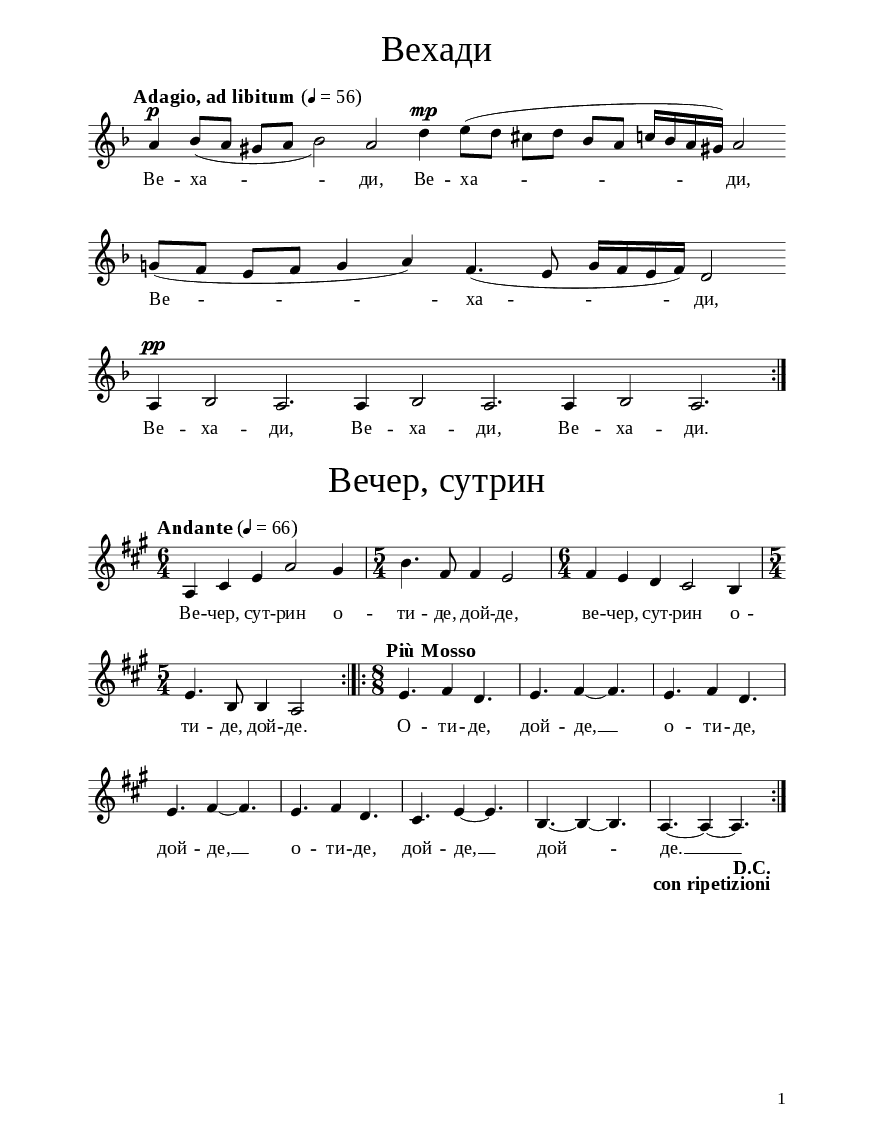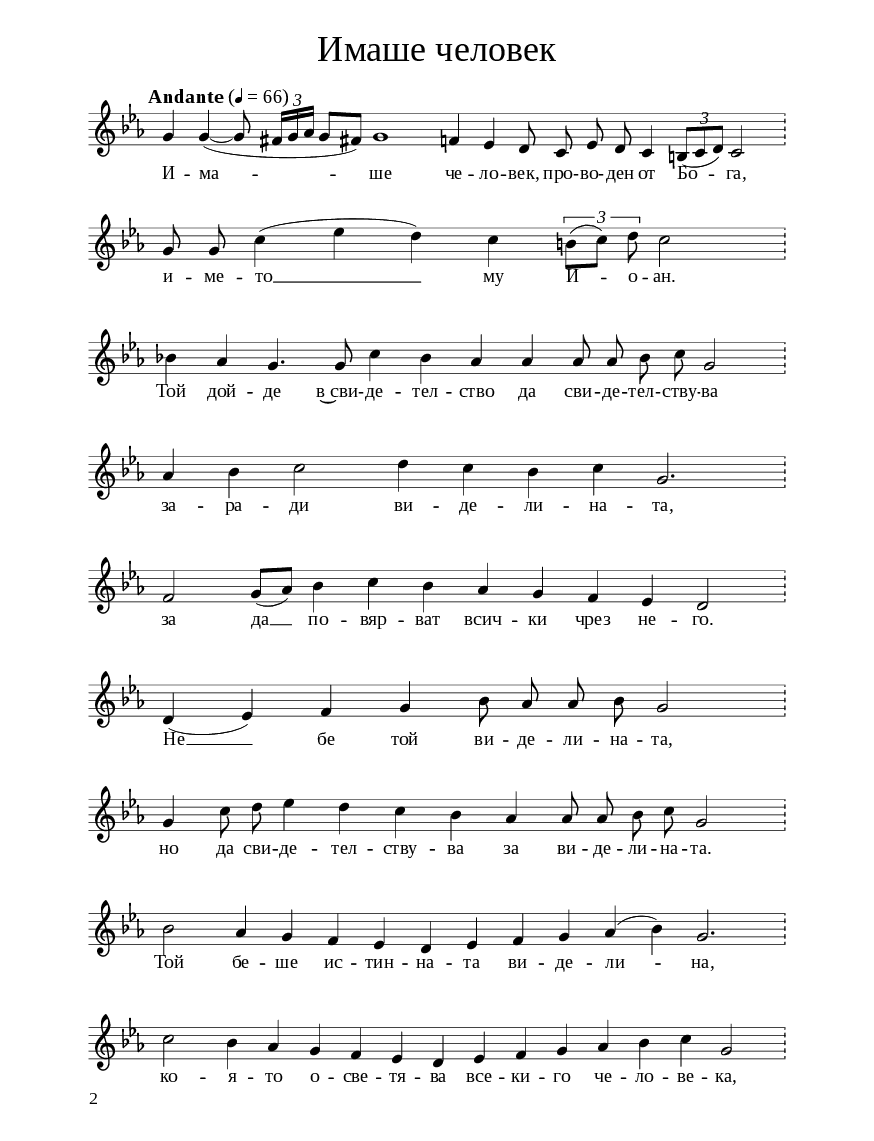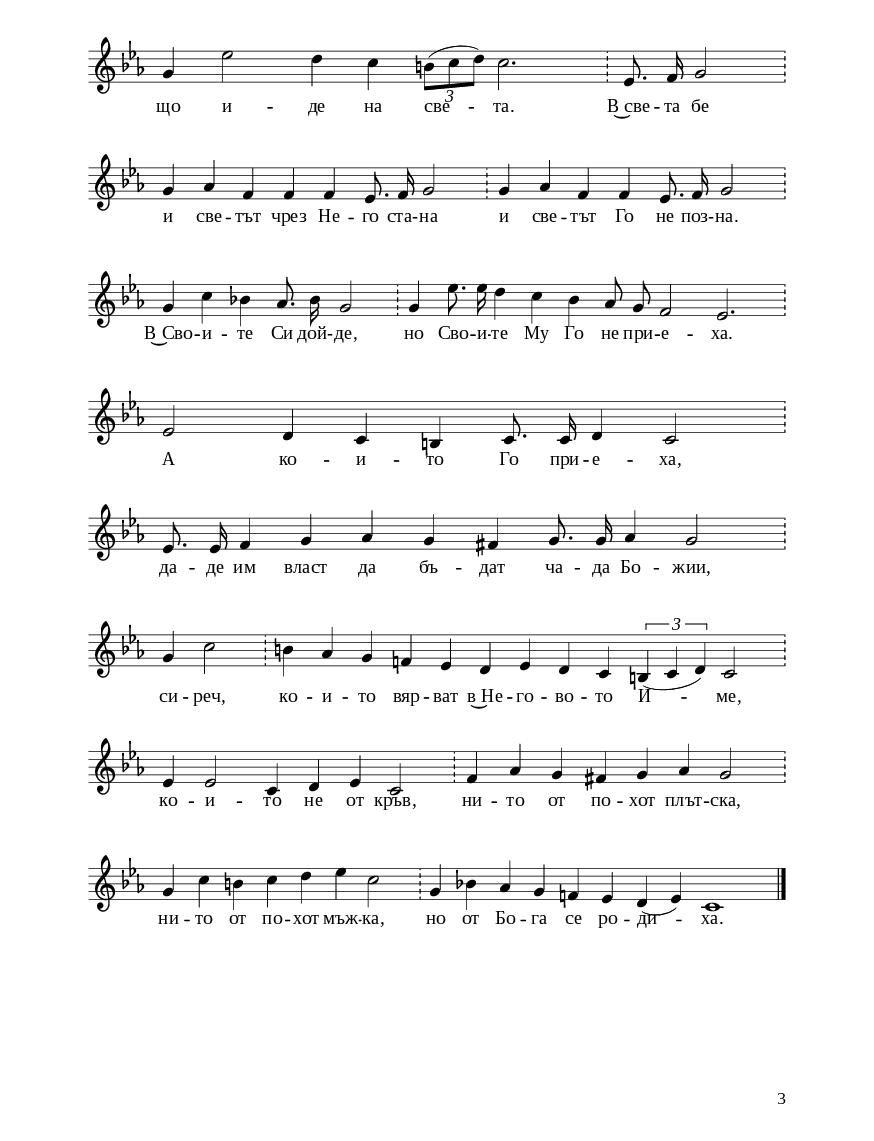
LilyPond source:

\version "2.24.3"

% include paper part and global functions
\include "include/globals.ily"

\bookpart {
  \label #'ref083_1
  \tocItem \markup "Вехади"
  \include "include/bookpart-paper.ily"
  \score {
    \layout {
      indent = 0.0\cm % remove first line indentation
      ragged-last = ##f % do spread last line to fill the whole space
      \override Staff.BarLine.thick-thickness = #4 %make the end and repeat bars thiner
      \override Score.VoltaBracket.font-size = #-1.7 % make the repeat number fontsize smaller


      \context {
        \Score
        \omit BarNumber %remove bar numbers
        
        
        \override MetronomeMark.font-size = #1.5 % increase the tempo fontsize
        \override TupletNumber.font-size = #0.4 % increase the triol number

      } % context

      \context {
        % change staff size
        \Staff
        
        
        \override StaffSymbol.thickness = #0.5
        \override BarLine.hair-thickness = #1
        %\override StaffSymbol.ledger-line-thickness = #'(0 . 0)
      }

      \context {
        % adjust space between staff and lyrics and between the two lyric lines
        \Lyrics
        \override VerticalAxisGroup.nonstaff-relatedstaff-spacing = #'((padding . 1.5))
        \override VerticalAxisGroup.nonstaff-nonstaff-spacing = #'((minimum-distance . 2))
        includeGraceNotes = ##t
      }
    } % layout

    \new Voice \absolute {
      \clef treble
      \key d \minor
      \tempoFunc "Adagio, ad libitum" 4 "56"
      \override Staff.BarLine.gap = 0.5
      \autoBeamOff
      \omit Score.TimeSignature
      \cadenzaOn % allows custom bar lines

      \slurDown a'4^\p bes'8 [ ( a'] gis' [a'] bes'2 ) \slurNeutral  a' d''4^\mp   e''8 ( [d''] cis'' [d''] bes' [a'] c''16 [bes' a' gis'!] ) a'2   \break

      \time 10/4 g'8 ([ f'] e' [f'] g'4 a' ) f'4. ( e'8 g'16 [f' e' f'] ) d'2 \break

      a4^\pp  bes2 a2. a4  bes2 a2. a4  bes2 a2. \bar ":|." \break
    }

    \addlyrics {
      Ве -- ха -- ди, Ве -- ха -- ди, Ве -- ха -- ди,
      Ве -- ха -- ди, Ве -- ха -- ди, Ве -- ха -- ди.
    }
    \header {
      title = \titleFunc #'ref_desc_7 "Вехади" "Vehadi"
    }

    \midi{}

  } % score
  %

  \include "include/bookpart-paper.ily"
  \label #'ref083_2
  \tocItem \markup "Вечер, сутрин"
  \score {
    \layout {
      indent = 0.0\cm % remove first line indentation
      ragged-last = ##f % do spread last line to fill the whole space
      \override Staff.BarLine.thick-thickness = #4 %make the end and repeat bars thiner
      \override Score.VoltaBracket.font-size = #-1.7 % make the repeat number fontsize smaller


      \context {
        \Score
        \omit BarNumber %remove bar numbers
        
        
        \override MetronomeMark.font-size = #1.5 % increase the tempo fontsize
        \override TupletNumber.font-size = #0.4 % increase the triol number

      } % context

      \context {
        % change staff size
        \Staff
        
        
        \override StaffSymbol.thickness = #0.5
        \override BarLine.hair-thickness = #1
        %\override StaffSymbol.ledger-line-thickness = #'(0 . 0)
      }

      \context {
        % adjust space between staff and lyrics and between the two lyric lines
        \Lyrics
        \override VerticalAxisGroup.nonstaff-relatedstaff-spacing = #'((padding . 1))
        \override VerticalAxisGroup.nonstaff-nonstaff-spacing = #'((minimum-distance . 2))
        includeGraceNotes = ##t
      }
    } % layout

    \new Voice \absolute {
      \clef treble
      \key a \major
      \time 6/4
      \tempoFunc "Andante" 4 "66"
      \autoBeamOff

      a4 cis' e' a'2 gis'4 |  \time 5/4  b'4. fis'8 fis'4 e'2 | \time 6/4  fis'4 e' d' cis'2 b4 \break |

      \time 5/4  e'4. b8 b4 a2 | \bar ":|.|:" \time 8/8 \tempo  "   Più Mosso"

      e'4. fis'4 d'4. | e'4. fis'4 ~ fis'4. | e'4. fis'4 d'4. \break |

      e'4. fis'4 ~ fis'4. |e'4. fis'4 d'4. | cis'4. e'4 ~ e'4. | b4. ~ b4 ~ b4. | a4. ~ a4 ~ a4. | \bar ":|."


    }

    \addlyrics {
      Ве -- чер,
      сут -- рин о -- ти -- де, дой -- де, ве -- чер,
      сут -- рин о -- ти -- де, дой -- де. О -- ти --
      де, дой -- де, __ о -- ти -- де, дой -- де, __ о -- ти
      -- де, дой -- де, __ дой -- де. __}
      \header {
        title = \titleFunc #'ref_desc_7 "Вечер, сутрин" "Večer, sutrin"
      }

      \midi{}

    } % score

    \markup \dc-two "D.C." "con ripetizioni"

    \pageBreak
    \include "include/bookpart-paper.ily"
    \label #'ref083_3
    \tocItem \markup "Имаше человек"
    \score {
      \layout {
        indent = 0.0\cm % remove first line indentation
        ragged-last = ##f % do spread last line to fill the whole space
        \override Staff.BarLine.thick-thickness = #4 %make the end and repeat bars thiner
        \override Score.VoltaBracket.font-size = #-1.7 % make the repeat number fontsize smaller


        \context {
          \Score
          \omit BarNumber %remove bar numbers
          
          
          \override MetronomeMark.font-size = #1.5 % increase the tempo fontsize
          \override TupletNumber.font-size = #0.4 % increase the triol number

        } % context

        \context {
          % change staff size
          \Staff
          
          
          \override StaffSymbol.thickness = #0.5
          \override BarLine.hair-thickness = #1
          %\override StaffSymbol.ledger-line-thickness = #'(0 . 0)
        }

        \context {
          % adjust space between staff and lyrics and between the two lyric lines
          \Lyrics
          \override VerticalAxisGroup.nonstaff-relatedstaff-spacing = #'((minimum-distance . 5))
          \override VerticalAxisGroup.nonstaff-nonstaff-spacing = #'((minimum-distance . 2))
          includeGraceNotes = ##t
        }
      } % layout

      \new Voice \absolute {
        \clef treble
        \key c \minor
        \omit Score.TimeSignature
        \cadenzaOn % allows custom bar lines
        \tempoFunc "Andante" 4 "66"

        \autoBeamOff
        g'4  g' ( ~ g'8 \times 2/3  { fis'16 [g'16 as'] } g'8 [ fis'!] ) g'1 f'4 es' d'8 c' es' d'

        c'4  \times 2/3  { b8 ( [c' d'8] )  } c'2 \bar"!" \break

        g'8 g' c''4 ( es'' d'' ) \tupletUp c''4 \tuplet 3/2 { b'8 ([ c''] ) d''8 } c''2  \tupletNeutral \bar "!" \break

        bes'4 as' g'4. g'8 c''4 bes' as' as' as'8 as' bes' c'' g'2 \bar"!" \break

        as'4 bes' c''2 d''4 c'' bes' c'' g'2.  \bar"!" \break

        f'2 g'8 [( as' )] bes'4 c'' bes' as'4 g' f' es' d'2 \bar"!" \break

        d'4 ( es' ) f' g' bes'8 as' as' bes' g'2 \bar"!" \break

        g'4 c''8 d'' es''4 d'' c'' bes' as'4 as'8 as' bes' c'' g'2 \bar"!" \break

        bes'2 as'4 g' f'4 es' d' es' f'4 g' as' ( bes' ) g'2. \bar"!" \break

        c''2 bes'4 as' g'4 f' es' d' es'4 f' g' as' bes' c'' g'2 \bar"!" \break

        g'4 es''2 d''4 c''4  \times 2/3  { b'8 ( [c'' d''8] ) }  c''2. \bar"!"  es'8. f'16 \noBeam g'2 \bar"!" \break

        g'4 as' f'4 f' f' es'8. f'16 g'2 \bar"!" g'4 as' f'4 f' es'8. f'16 g'2 \bar"!" \break

        g'4 c'' bes' as'8. bes'16 g'2 \bar"!" g'4 es''8. es''16 d''4 c'' bes' as'8 g' f'2 es'2. \bar"!" \break

        es'2 d'4 c' b! c'8. c'16 d'4 c'2 \bar"!" \break

        es'8. es'16 f'4 g' as'4 g' fis' g'8. g'16 \noBeam as'4 g'2  \bar"!" \break

        g'4 c''2 \bar"!" b'4  as'4 g' f' es' d'4 es' d' c'  \times 2/3  {
          b!4 ( c'4 d' )
        } c'2  \bar"!" \break

        es'4 es'2 c'4 d'4 es' c'2  \bar"!" f'4 as' g'  fis'4 g' as' g'2  \bar"!" \break

        g'4 c'' b'! c'' d'' es''4 c''2 \bar"!" g'4 bes' as' g' f' es'd'4 ( es' ) c'1 \bar "|."

      }


      \addlyrics {
        И -- ма --
        ше че -- ло -- век, "про-" -- "во-" -- ден от Бо --
        га, и -- ме -- то __ му И -- о -- ан. Той дой --
        де "в~сви-" -- де -- тел -- ство да сви -- де -- "тел-"
        -- ству -- ва за -- ра -- ди ви -- де -- ли -- на
        -- та, за да __ по -- вяр -- ват всич -- ки чрез не
        -- го. Не __ бе той ви -- де -- ли -- на -- та, но
        да сви -- де -- тел -- ству -- ва за ви -- де --
        ли -- на -- та. Той бе -- ше ис -- тин -- на --
        та ви -- де -- ли -- на, ко -- я -- то о -- све
        -- тя -- ва все -- ки -- го че -- ло -- ве -- ка,
        що и -- де на све -- та. В~све -- та бе и све
        -- тът чрез Не -- го "ста-" -- на и све -- тът Го
        не "поз-" -- на. В~Сво -- и -- те Си "дой-" -- де, но
        Сво -- и -- те Му Го не при -- е -- ха. А ко
        -- и -- то Го при -- е -- ха, да -- де им власт
        да бъ -- дат ча -- да Бо -- жии, си -- реч, ко
        -- и -- то вяр -- ват в~Не -- го -- во -- то И --
        ме, ко -- и -- то не от кръв, ни -- то от по
        -- хот плът -- ска, ни -- то от по -- хот мъж --
        ка, но от Бо -- га се ро -- ди -- ха.}

        \header {
          title = \titleFunc #'ref_desc_9 "Имаше человек" "Imaše čelovek"
        }

        \midi{}

      } % score


    } % bookpart
